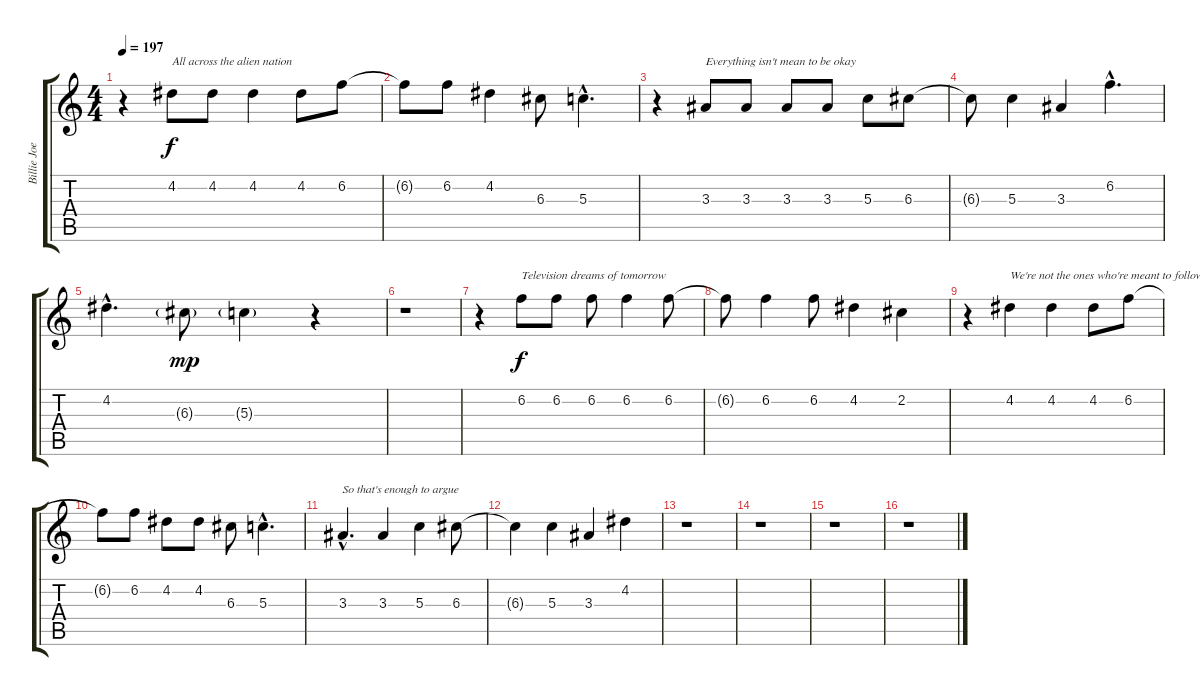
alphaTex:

\track ("Billie Joe (vocals)" "Billie Joe") {instrument overdrivenguitar}
\staff {score tabs}
\tuning (E4 B3 G3 D3 A2 E2) {hide}
\ts (4 4)
\tempo 197
\clef g2
\ks c
r.4{dy f} 4.2.8{txt "All across the alien nation"} 4.2.8 4.2.4 4.2.8 6.2.8 |
6.2{t}.8 6.2.8 4.2.4 6.3.8 5.3{hac}.4{d} |
r.4 3.3.8{txt "Everything isn't mean to be okay"} 3.3.8 3.3.8 3.3.8 5.3.8 6.3.8 |
6.3{t}.8 5.3.4 3.3.4 6.2{hac}.4{d} |
4.2{hac}.4{d} 6.3{g}.8{dy mp} 5.3{g}.4 r.4 |
r.1 |
r.4 6.2.8{txt "Television dreams of tomorrow" dy f} 6.2.8 6.2.8 6.2.4 6.2.8 |
6.2{t}.8 6.2.4 6.2.8 4.2.4 2.2.4 |
r.4 4.2.4{txt "We're not the ones who're meant to follow"} 4.2.4 4.2.8 6.2.8 |
6.2{t}.8 6.2.8 4.2.8 4.2.8 6.3.8 5.3{hac}.4{d} |
3.3{hac}.4{d txt "So that's enough to argue"} 3.3.4 5.3.4 6.3.8 |
6.3{t}.4 5.3.4 3.3.4 4.2.4 |
r.1 |
r.1 |
r.1 |
r.1
